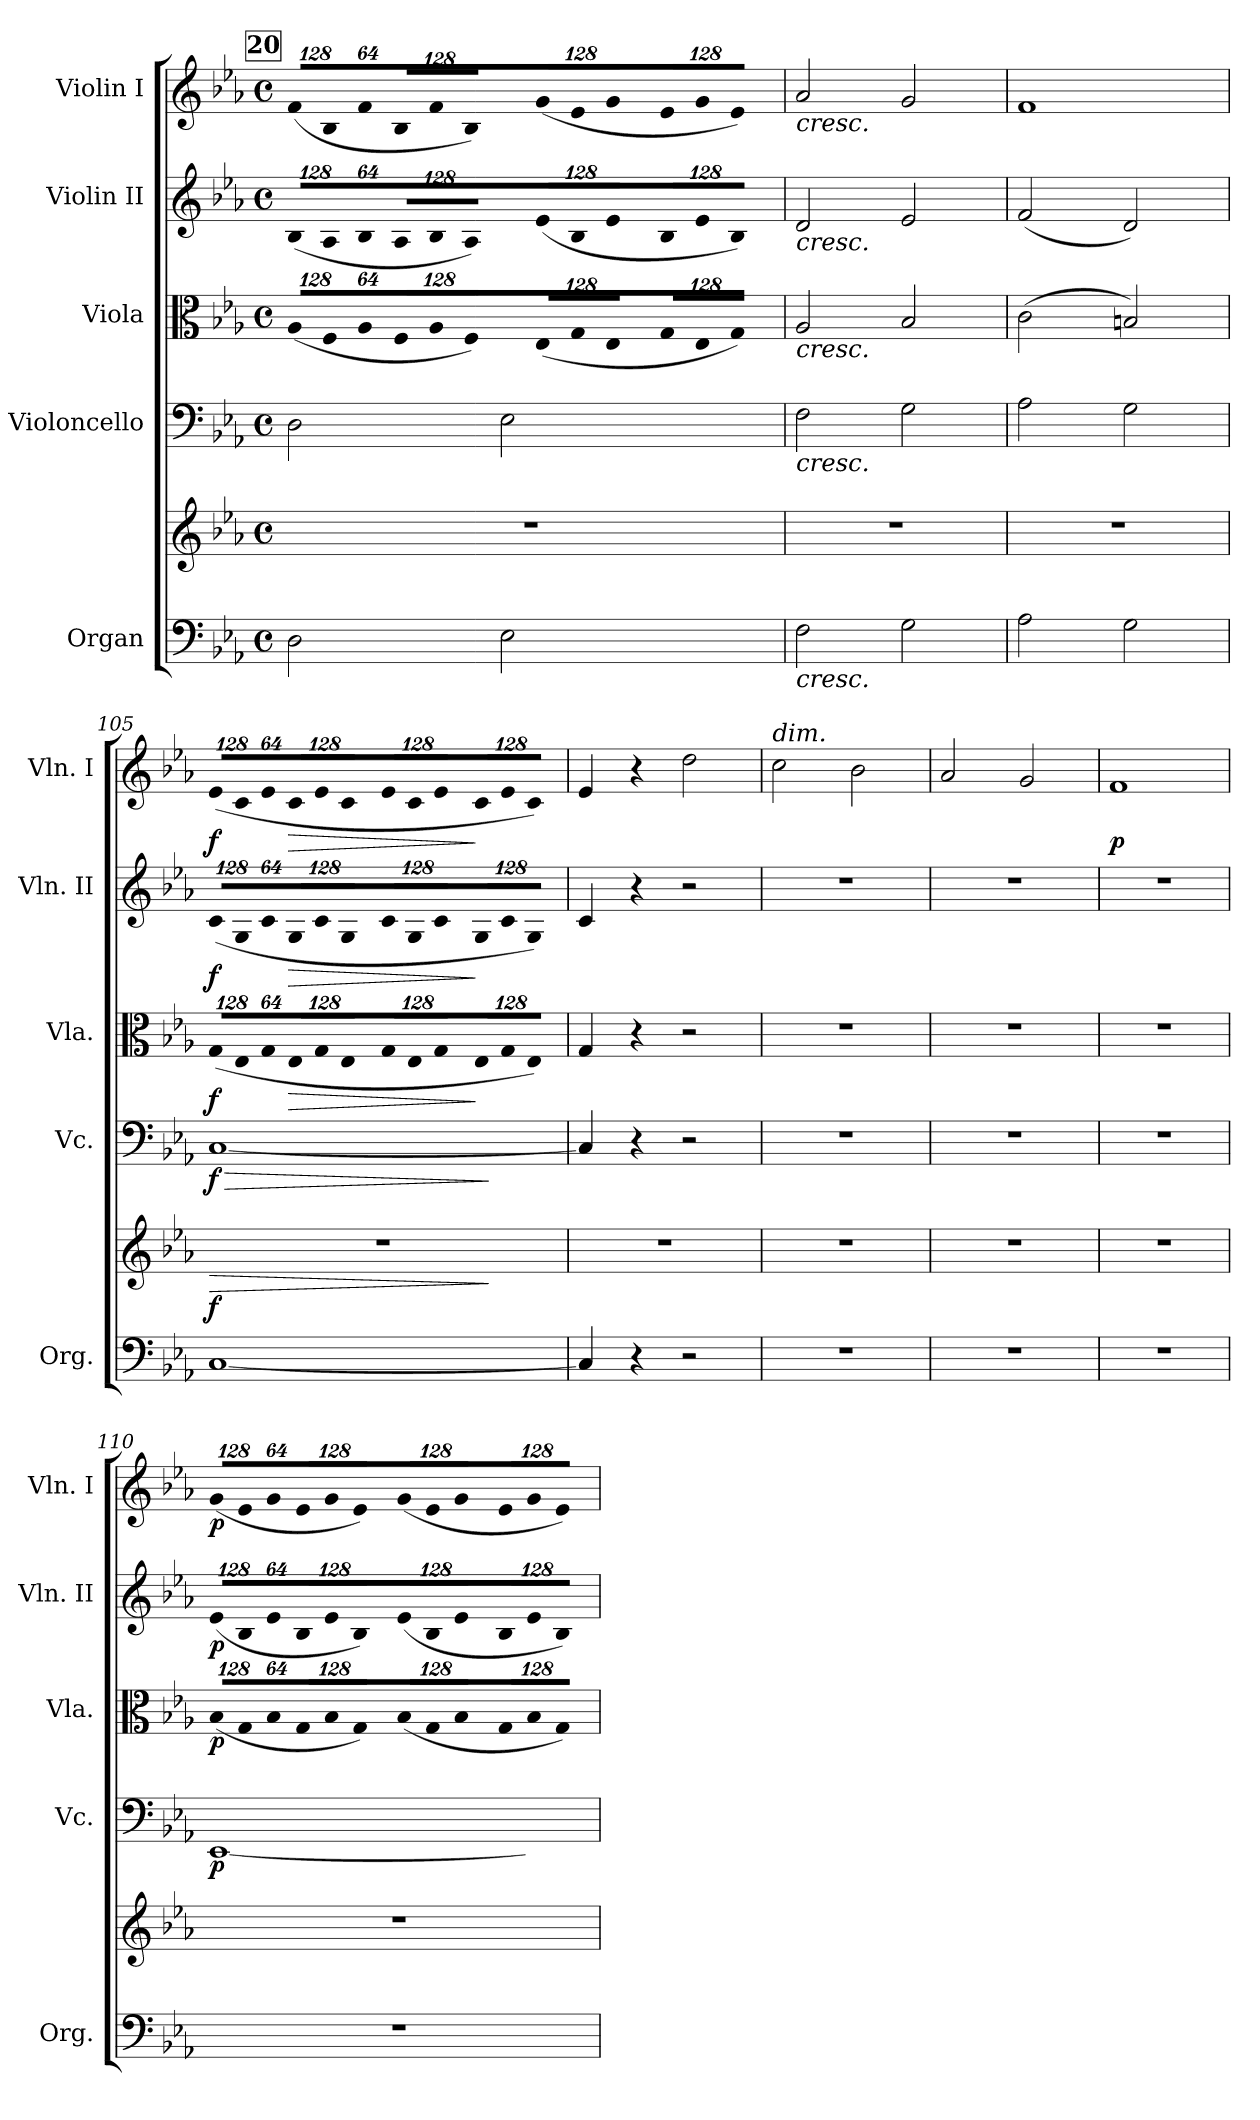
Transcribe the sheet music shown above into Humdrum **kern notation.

**kern	**kern	**dynam	**kern	**dynam	**kern	**dynam	**kern	**dynam	**kern	**dynam
*part5	*part5	*part5	*part4	*part4	*part3	*part3	*part2	*part2	*part1	*part1
*staff6	*staff5	*staff5/6	*staff4	*staff4	*staff3	*staff3	*staff2	*staff2	*staff1	*staff1
*I"Organ	*	*	*I"Violoncello	*	*I"Viola	*	*I"Violin II	*	*I"Violin I	*
*I'Org.	*	*	*I'Vc.	*	*I'Vla.	*	*I'Vln. II	*	*I'Vln. I	*
*clefF4	*clefG2	*	*clefF4	*	*clefC3	*	*clefG2	*	*clefG2	*
*k[b-e-a-]	*k[b-e-a-]	*	*k[b-e-a-]	*	*k[b-e-a-]	*	*k[b-e-a-]	*	*k[b-e-a-]	*
*E-:	*E-:	*	*E-:	*	*E-:	*	*E-:	*	*E-:	*
*M4/4	*M4/4	*	*M4/4	*	*M4/4	*	*M4/4	*	*M4/4	*
*met(c)	*met(c)	*	*met(c)	*	*met(c)	*	*met(c)	*	*met(c)	*
*	*	*	*	*	*Xbrackettup	*	*	*	*	*
!!LO:REH:place=s1:B:color=#000000:enc=box:fs=19.9975:t=20
=102	=102	=102	=102	=102	=102	=102	=102	=102	=102	=102
!	!	!	!	!	!LO:N:vis=8	!	!	!	!	!
*	*	*	*	*	*	*	*Xbrackettup	*	*	*
!	!	!	!	!	!	!	!LO:N:vis=8	!	!	!
*	*	*	*	*	*	*	*	*	*Xbrackettup	*
!	!	!	!	!	!	!	!	!	!LO:N:vis=8	!
2Di\	1r	.	2Di\	.	(1024%85A-i/L	.	(1024%85B-i/L	.	(1024%85fi/L	.
!	!	!	!	!	!LO:N:vis=8	!	!LO:N:vis=8	!	!LO:N:vis=8	!
.	.	.	.	.	1024%85Fi/	.	1024%85A-i/	.	1024%85B-i/	.
!	!	!	!	!	!LO:N:vis=8	!	!LO:N:vis=8	!	!LO:N:vis=8	!
.	.	.	.	.	512%43A-i/J	.	512%43B-i/J	.	512%43fi/J	.
!	!	!	!	!	!LO:N:vis=8	!	!LO:N:vis=8	!	!LO:N:vis=8	!
.	.	.	.	.	1024%85Fi/L	.	1024%85A-i/L	.	1024%85B-i/L	.
!	!	!	!	!	!LO:N:vis=8	!	!LO:N:vis=8	!	!LO:N:vis=8	!
.	.	.	.	.	1024%85A-i/	.	1024%85B-i/	.	1024%85fi/	.
!	!	!	!	!	!LO:N:vis=8	!	!LO:N:vis=8	!	!LO:N:vis=8	!
.	.	.	.	.	512%43Fi/J)	.	512%43A-i/J)	.	512%43B-i/J)	.
!	!	!	!	!	!LO:N:vis=8	!	!LO:N:vis=8	!	!LO:N:vis=8	!
2E-i\	.	.	2E-i\	.	(1024%85E-i/L	.	(1024%85e-i/L	.	(1024%85gi/L	.
!	!	!	!	!	!LO:N:vis=8	!	!LO:N:vis=8	!	!LO:N:vis=8	!
.	.	.	.	.	1024%85Gi/	.	1024%85B-i/	.	1024%85e-i/	.
!	!	!	!	!	!LO:N:vis=8	!	!LO:N:vis=8	!	!LO:N:vis=8	!
.	.	.	.	.	512%43E-i/J	.	512%43e-i/J	.	512%43gi/J	.
!	!	!	!	!	!LO:N:vis=8	!	!LO:N:vis=8	!	!LO:N:vis=8	!
.	.	.	.	.	1024%85Gi/L	.	1024%85B-i/L	.	1024%85e-i/L	.
!	!	!	!	!	!LO:N:vis=8	!	!LO:N:vis=8	!	!LO:N:vis=8	!
.	.	.	.	.	1024%85E-i/	.	1024%85e-i/	.	1024%85gi/	.
!	!	!	!	!	!LO:N:vis=8	!	!LO:N:vis=8	!	!LO:N:vis=8	!
.	.	.	.	.	512%43Gi/J)	.	512%43B-i/J)	.	512%43e-i/J)	.
=103	=103	=103	=103	=103	=103	=103	=103	=103	=103	=103
!	!	!	!	!	!	!	!	!	!LO:TX:b:i:t=cresc.	!
!	!	!	!	!	!	!	!LO:TX:b:i:t=cresc.	!	!	!
!	!	!	!	!	!LO:TX:b:i:t=cresc.	!	!	!	!	!
!	!	!	!LO:TX:b:i:t=cresc.	!	!	!	!	!	!	!
!LO:TX:b:i:t=cresc.	!	!	!	!	!	!	!	!	!	!
2Fi\	1r	.	2Fi\	.	2A-i/	.	2di/	.	2a-i/	.
2Gi\	.	.	2Gi\	.	2B-i/	.	2e-i/	.	2gi/	.
=104	=104	=104	=104	=104	=104	=104	=104	=104	=104	=104
2A-i\	1r	.	2A-i\	.	(2ci\	.	(2fi/	.	1fi	.
2Gi\	.	.	2Gi\	.	2Bni/)	.	2di/)	.	.	.
=105	=105	=105	=105	=105	=105	=105	=105	=105	=105	=105
!	!	!LO:HP:b	!	!LO:HP:b	!LO:N:vis=8	!	!LO:N:vis=8	!	!LO:N:vis=8	!
[1Ci	1r	> f	[1Ci	> f	(1024%85Gi/L	f	(1024%85ci/L	f	(1024%85e-i/L	f
!	!	!	!	!	!LO:N:vis=8	!	!LO:N:vis=8	!	!LO:N:vis=8	!
.	.	.	.	.	1024%85E-i/	.	1024%85Gi/	.	1024%85ci/	.
!	!	!	!	!	!LO:N:vis=8	!	!LO:N:vis=8	!	!LO:N:vis=8	!
.	.	.	.	.	512%43Gi/J	.	512%43ci/J	.	512%43e-i/J	.
!	!	!	!	!	!LO:N:vis=8	!LO:HP:b	!LO:N:vis=8	!LO:HP:b	!LO:N:vis=8	!LO:HP:b
.	.	.	.	.	1024%85E-i/L	>	1024%85Gi/L	>	1024%85ci/L	>
!	!	!	!	!	!LO:N:vis=8	!	!LO:N:vis=8	!	!LO:N:vis=8	!
.	.	.	.	.	1024%85Gi/	.	1024%85ci/	.	1024%85e-i/	.
!	!	!	!	!	!LO:N:vis=8	!	!LO:N:vis=8	!	!LO:N:vis=8	!
.	.	.	.	.	512%43E-i/J	.	512%43Gi/J	.	512%43ci/J	.
!	!	!	!	!	!LO:N:vis=8	!	!LO:N:vis=8	!	!LO:N:vis=8	!
.	.	.	.	.	1024%85Gi/L	.	1024%85ci/L	.	1024%85e-i/L	.
!	!	!	!	!	!LO:N:vis=8	!	!LO:N:vis=8	!	!LO:N:vis=8	!
.	.	.	.	.	1024%85E-i/	.	1024%85Gi/	.	1024%85ci/	.
!	!	!	!	!	!LO:N:vis=8	!	!LO:N:vis=8	!	!LO:N:vis=8	!
.	.	.	.	.	512%43Gi/J	.	512%43ci/J	.	512%43e-i/J	.
!	!	!	!	!	!LO:N:vis=8	!	!LO:N:vis=8	!	!LO:N:vis=8	!
.	.	.	.	.	1024%85E-i/L	.	1024%85Gi/L	.	1024%85ci/L	.
!	!	!	!	!	!LO:N:vis=8	!	!LO:N:vis=8	!	!LO:N:vis=8	!
.	.	.	.	.	1024%85Gi/	.	1024%85ci/	.	1024%85e-i/	.
!	!	!	!	!	!LO:N:vis=8	!	!LO:N:vis=8	!	!LO:N:vis=8	!
.	.	.	.	.	512%43E-i/J)	]	512%43Gi/J)	]	512%43ci/J)	]
.	.	]	.	]	.	.	.	.	.	.
!!LO:PB:g=z
=106	=106	=106	=106	=106	=106	=106	=106	=106	=106	=106
4Ci/]	1r	.	4Ci/]	.	4Gi/	.	4ci/	.	4e-i/	.
4r	.	.	4r	.	4r	.	4r	.	4r	.
2r	.	.	2r	.	2r	.	2r	.	2ddi\	.
=107	=107	=107	=107	=107	=107	=107	=107	=107	=107	=107
!	!	!	!	!	!	!	!	!	!LO:TX:a:i:t=dim.	!
1r	1r	.	1r	.	1r	.	1r	.	2cci\	.
.	.	.	.	.	.	.	.	.	2b-i\	.
=108	=108	=108	=108	=108	=108	=108	=108	=108	=108	=108
1r	1r	.	1r	.	1r	.	1r	.	2a-i/	.
.	.	.	.	.	.	.	.	.	2gi/	.
=109	=109	=109	=109	=109	=109	=109	=109	=109	=109	=109
1r	1r	.	1r	.	1r	.	1r	.	1fi	p
=110	=110	=110	=110	=110	=110	=110	=110	=110	=110	=110
!	!	!	!	!	!LO:N:vis=8	!	!LO:N:vis=8	!	!LO:N:vis=8	!
1r	1r	.	[1EE-i	p	(1024%85B-i/L	p	(1024%85e-i/L	p	(1024%85gi/L	p
!	!	!	!	!	!LO:N:vis=8	!	!LO:N:vis=8	!	!LO:N:vis=8	!
.	.	.	.	.	1024%85Gi/	.	1024%85B-i/	.	1024%85e-i/	.
!	!	!	!	!	!LO:N:vis=8	!	!LO:N:vis=8	!	!LO:N:vis=8	!
.	.	.	.	.	512%43B-i/J	.	512%43e-i/J	.	512%43gi/J	.
!	!	!	!	!	!LO:N:vis=8	!	!LO:N:vis=8	!	!LO:N:vis=8	!
.	.	.	.	.	1024%85Gi/L	.	1024%85B-i/L	.	1024%85e-i/L	.
!	!	!	!	!	!LO:N:vis=8	!	!LO:N:vis=8	!	!LO:N:vis=8	!
.	.	.	.	.	1024%85B-i/	.	1024%85e-i/	.	1024%85gi/	.
!	!	!	!	!	!LO:N:vis=8	!	!LO:N:vis=8	!	!LO:N:vis=8	!
.	.	.	.	.	512%43Gi/J)	.	512%43B-i/J)	.	512%43e-i/J)	.
!	!	!	!	!	!LO:N:vis=8	!	!LO:N:vis=8	!	!LO:N:vis=8	!
.	.	.	.	.	(1024%85B-i/L	.	(1024%85e-i/L	.	(1024%85gi/L	.
!	!	!	!	!	!LO:N:vis=8	!	!LO:N:vis=8	!	!LO:N:vis=8	!
.	.	.	.	.	1024%85Gi/	.	1024%85B-i/	.	1024%85e-i/	.
!	!	!	!	!	!LO:N:vis=8	!	!LO:N:vis=8	!	!LO:N:vis=8	!
.	.	.	.	.	512%43B-i/J	.	512%43e-i/J	.	512%43gi/J	.
!	!	!	!	!	!LO:N:vis=8	!	!LO:N:vis=8	!	!LO:N:vis=8	!
.	.	.	.	.	1024%85Gi/L	.	1024%85B-i/L	.	1024%85e-i/L	.
!	!	!	!	!	!LO:N:vis=8	!	!LO:N:vis=8	!	!LO:N:vis=8	!
.	.	.	.	.	1024%85B-i/	.	1024%85e-i/	.	1024%85gi/	.
!	!	!	!	!	!LO:N:vis=8	!	!LO:N:vis=8	!	!LO:N:vis=8	!
.	.	.	.	.	512%43Gi/J)	.	512%43B-i/J)	.	512%43e-i/J)	.
=	=	=	=	=	=	=	=	=	=	=
*-	*-	*-	*-	*-	*-	*-	*-	*-	*-	*-
